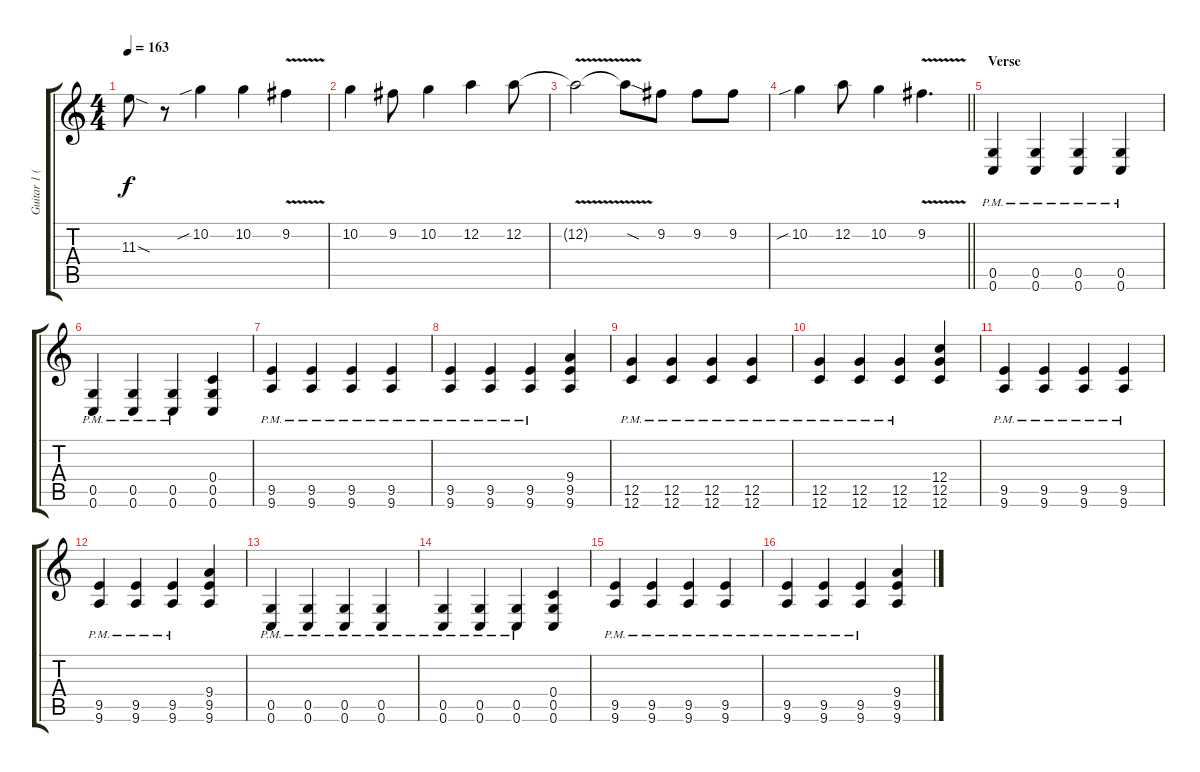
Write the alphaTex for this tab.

\track ("Guitar 1 (Dan Jacobs)" "Guitar 1 (") {instrument distortionguitar}
\staff {score tabs}
\tuning (D4 A3 F3 C3 G2 C2) {hide}
\ts (4 4)
\tempo 163
\clef g2
\ks c
11.3{sod t}.8{dy f} r.8 10.2{sib}.4 10.2.4 9.2{v}.4 |
10.2.4 9.2.8 10.2.4 12.2.4 12.2.8 |
12.2{v t}.2 12.2{sod t}.8 9.2.8 9.2.8 9.2.8 |
\barLineRight lightlight
10.2{sib}.4 12.2.8 10.2.4 9.2{v}.4{d} |
\section ("" "Verse")
(0.5{pm} 0.6{pm}).4 (0.5{pm} 0.6{pm}).4 (0.5{pm} 0.6{pm}).4 (0.5{pm} 0.6{pm}).4 |
(0.5{pm} 0.6{pm}).4 (0.5{pm} 0.6{pm}).4 (0.5{pm} 0.6{pm}).4 (0.4 0.5 0.6).4 |
(9.5{pm} 9.6{pm}).4 (9.5{pm} 9.6{pm}).4 (9.5{pm} 9.6{pm}).4 (9.5{pm} 9.6{pm}).4 |
(9.5{pm} 9.6{pm}).4 (9.5{pm} 9.6{pm}).4 (9.5{pm} 9.6{pm}).4 (9.4 9.5 9.6).4 |
(12.5{pm} 12.6{pm}).4 (12.5{pm} 12.6{pm}).4 (12.5{pm} 12.6{pm}).4 (12.5{pm} 12.6{pm}).4 |
(12.5{pm} 12.6{pm}).4 (12.5{pm} 12.6{pm}).4 (12.5{pm} 12.6{pm}).4 (12.4 12.5 12.6).4 |
(9.5{pm} 9.6{pm}).4 (9.5{pm} 9.6{pm}).4 (9.5{pm} 9.6{pm}).4 (9.5{pm} 9.6{pm}).4 |
(9.5{pm} 9.6{pm}).4 (9.5{pm} 9.6{pm}).4 (9.5{pm} 9.6{pm}).4 (9.4 9.5 9.6).4 |
(0.5{pm} 0.6{pm}).4 (0.5{pm} 0.6{pm}).4 (0.5{pm} 0.6{pm}).4 (0.5{pm} 0.6{pm}).4 |
(0.5{pm} 0.6{pm}).4 (0.5{pm} 0.6{pm}).4 (0.5{pm} 0.6{pm}).4 (0.4 0.5 0.6).4 |
(9.5{pm} 9.6{pm}).4 (9.5{pm} 9.6{pm}).4 (9.5{pm} 9.6{pm}).4 (9.5{pm} 9.6{pm}).4 |
(9.5{pm} 9.6{pm}).4 (9.5{pm} 9.6{pm}).4 (9.5{pm} 9.6{pm}).4 (9.4 9.5 9.6).4
